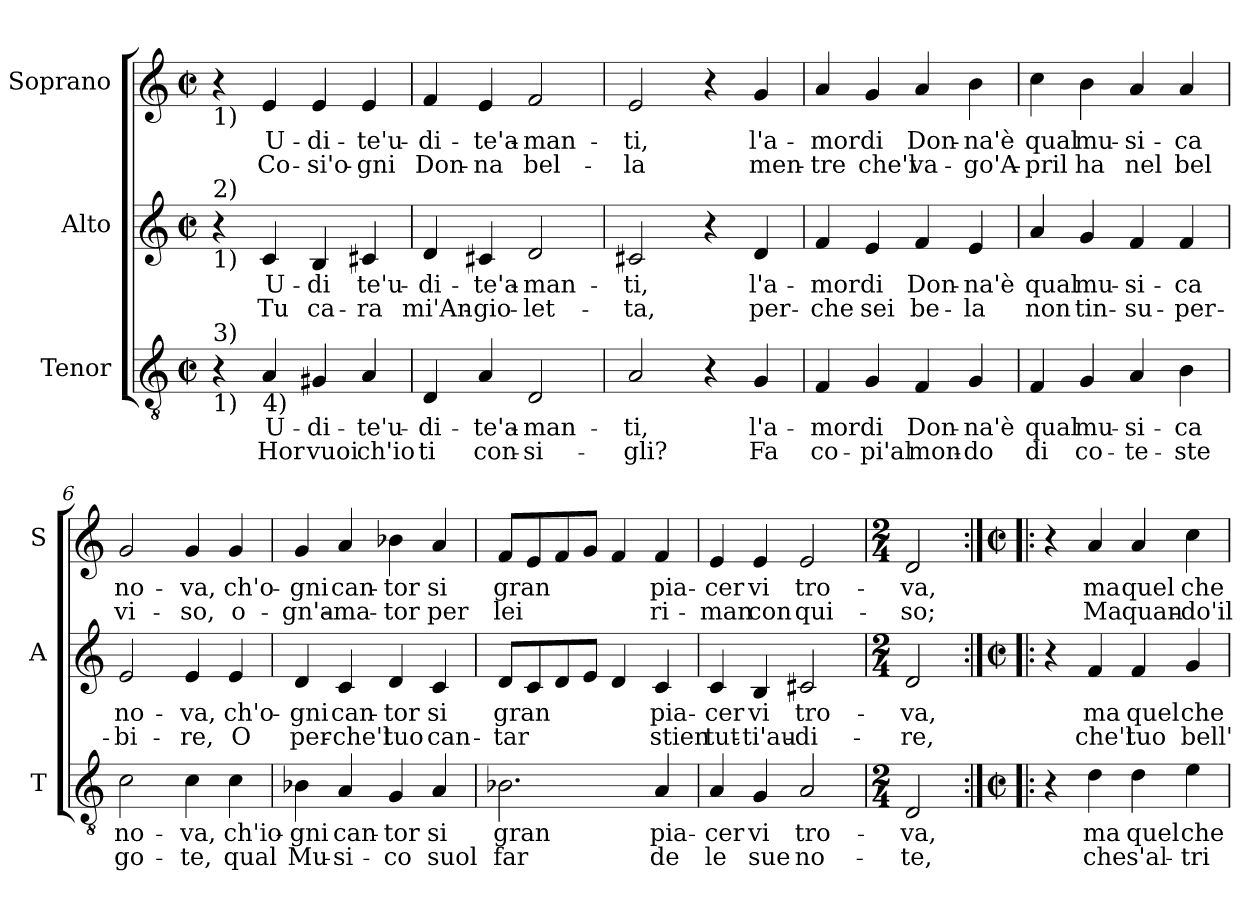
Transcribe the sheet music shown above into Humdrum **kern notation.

**kern	**text	**text	**kern	**text	**text	**kern	**text	**text
*part3	*part3	*part3	*part2	*part2	*part2	*part1	*part1	*part1
*staff3	*staff3	*staff3	*staff2	*staff2	*staff2	*staff1	*staff1	*staff1
*I"Tenor	*	*	*I"Alto	*	*	*I"Soprano	*	*
*I'T	*	*	*I'A	*	*	*I'S	*	*
*clefGv2	*	*	*clefG2	*	*	*clefG2	*	*
*k[]	*	*	*k[]	*	*	*k[]	*	*
*C:	*	*	*C:	*	*	*C:	*	*
*M2/2	*	*	*M2/2	*	*	*M2/2	*	*
*met(c|)	*	*	*met(c|)	*	*	*met(c|)	*	*
=1	=1	=1	=1	=1	=1	=1	=1	=1
!	!	!	!	!	!	!LO:TX:b:t=1)	!	!
!	!	!	!LO:TX:a:t=2)	!	!	!	!	!
!	!	!	!LO:TX:b:t=1)	!	!	!	!	!
!LO:TX:a:t=3)	!	!	!	!	!	!	!	!
!LO:TX:b:t=1)	!	!	!	!	!	!	!	!
4r	.	.	4r	.	.	4r	.	.
!LO:TX:b:t=4)	!	!	!	!	!	!	!	!
!	!LO:LY:b	!LO:LY:b	!	!LO:LY:b	!LO:LY:b	!	!LO:LY:b	!LO:LY:b
4A/	U-	Hor	4c/	U-	Tu	4e/	U-	Co-
!	!LO:LY:b	!LO:LY:b	!	!LO:LY:b	!LO:LY:b	!	!LO:LY:b	!LO:LY:b
4G#X/	-di-	vuoi	4B/	-di	ca-	4e/	-di-	-si'o-
!	!LO:LY:b	!LO:LY:b	!	!LO:LY:b	!LO:LY:b	!	!LO:LY:b	!LO:LY:b
4A/	-te'u-	ch'io	4c#X/	te'u-	-ra	4e/	-te'u-	-gni
=2	=2	=2	=2	=2	=2	=2	=2	=2
!	!LO:LY:b	!LO:LY:b	!	!LO:LY:b	!LO:LY:b	!	!LO:LY:b	!LO:LY:b
4D/	-di-	ti	4d/	-di-	mi'An-	4f/	-di-	Don-
!	!LO:LY:b	!LO:LY:b	!	!LO:LY:b	!LO:LY:b	!	!LO:LY:b	!LO:LY:b
4A/	-te'a-	con-	4c#X/	-te'a-	-gio-	4e/	-te'a-	-na
!	!LO:LY:b	!LO:LY:b	!	!LO:LY:b	!LO:LY:b	!	!LO:LY:b	!LO:LY:b
2D/	-man-	-si-	2d/	-man-	-let-	2f/	-man-	bel-
=3	=3	=3	=3	=3	=3	=3	=3	=3
!	!LO:LY:b	!LO:LY:b	!	!LO:LY:b	!LO:LY:b	!	!LO:LY:b	!LO:LY:b
2A/	-ti,	-gli?	2c#X/	-ti,	-ta,	2e/	-ti,	-la
4r	.	.	4r	.	.	4r	.	.
!	!LO:LY:b	!LO:LY:b	!	!LO:LY:b	!LO:LY:b	!	!LO:LY:b	!LO:LY:b
4G/	l'a-	Fa	4d/	l'a-	per-	4g/	l'a-	men-
=4	=4	=4	=4	=4	=4	=4	=4	=4
!	!LO:LY:b	!LO:LY:b	!	!LO:LY:b	!LO:LY:b	!	!LO:LY:b	!LO:LY:b
4F/	-mor	co-	4f/	-mor	-che	4a/	-mor	-tre
!	!LO:LY:b	!LO:LY:b	!	!LO:LY:b	!LO:LY:b	!	!LO:LY:b	!LO:LY:b
4G/	di	-pi'al	4e/	di	sei	4g/	di	che'l
!	!LO:LY:b	!LO:LY:b	!	!LO:LY:b	!LO:LY:b	!	!LO:LY:b	!LO:LY:b
4F/	Don-	mon-	4f/	Don-	be-	4a/	Don-	va-
!	!LO:LY:b	!LO:LY:b	!	!LO:LY:b	!LO:LY:b	!	!LO:LY:b	!LO:LY:b
4G/	-na'è	-do	4e/	-na'è	-la	4b\	-na'è	-go'A-
!!LO:LB:g=z
=5	=5	=5	=5	=5	=5	=5	=5	=5
!	!LO:LY:b	!LO:LY:b	!	!LO:LY:b	!LO:LY:b	!	!LO:LY:b	!LO:LY:b
4F/	qual	di	4a/	qual	non	4cc\	qual	-pril
!	!LO:LY:b	!LO:LY:b	!	!LO:LY:b	!LO:LY:b	!	!LO:LY:b	!LO:LY:b
4G/	mu-	co-	4g/	mu-	tin-	4b\	mu-	ha
!	!LO:LY:b	!LO:LY:b	!	!LO:LY:b	!LO:LY:b	!	!LO:LY:b	!LO:LY:b
4A/	-si-	-te-	4f/	-si-	-su-	4a/	-si-	nel
!	!LO:LY:b	!LO:LY:b	!	!LO:LY:b	!LO:LY:b	!	!LO:LY:b	!LO:LY:b
4B\	-ca	-ste	4f/	-ca	-per-	4a/	-ca	bel
=6	=6	=6	=6	=6	=6	=6	=6	=6
!	!LO:LY:b	!LO:LY:b	!	!LO:LY:b	!LO:LY:b	!	!LO:LY:b	!LO:LY:b
2c\	no-	go-	2e/	no-	-bi-	2g/	no-	vi-
!	!LO:LY:b	!LO:LY:b	!	!LO:LY:b	!LO:LY:b	!	!LO:LY:b	!LO:LY:b
4c\	-va,	-te,	4e/	-va,	-re,	4g/	-va,	-so,
!	!LO:LY:b	!LO:LY:b	!	!LO:LY:b	!LO:LY:b	!	!LO:LY:b	!LO:LY:b
4c\	ch'io-	qual	4e/	ch'o-	O	4g/	ch'o-	o-
=7	=7	=7	=7	=7	=7	=7	=7	=7
!	!LO:LY:b	!LO:LY:b	!	!LO:LY:b	!LO:LY:b	!	!LO:LY:b	!LO:LY:b
4B-X\	-gni	Mu-	4d/	-gni	per-	4g/	-gni	-gn'a-
!	!LO:LY:b	!LO:LY:b	!	!LO:LY:b	!LO:LY:b	!	!LO:LY:b	!LO:LY:b
4A/	can-	-si-	4c/	can-	-che'l	4a/	can-	-ma-
!	!LO:LY:b	!LO:LY:b	!	!LO:LY:b	!LO:LY:b	!	!LO:LY:b	!LO:LY:b
4G/	-tor	-co	4d/	-tor	tuo	4b-X\	-tor	-tor
!	!LO:LY:b	!LO:LY:b	!	!LO:LY:b	!LO:LY:b	!	!LO:LY:b	!LO:LY:b
4A/	si	suol	4c/	si	can-	4a/	si	per
=8	=8	=8	=8	=8	=8	=8	=8	=8
!	!LO:LY:b	!LO:LY:b	!	!LO:LY:b	!LO:LY:b	!	!LO:LY:b	!LO:LY:b
2.B-X\	gran	far	8d/L	gran	-tar	8f/L	gran	lei
.	.	.	8c/	.	.	8e/	.	.
.	.	.	8d/	.	.	8f/	.	.
.	.	.	8e/J	.	.	8g/J	.	.
.	.	.	4d/	.	.	4f/	.	.
!	!LO:LY:b	!LO:LY:b	!	!LO:LY:b	!LO:LY:b	!	!LO:LY:b	!LO:LY:b
4A/	pia-	de	4c/	pia-	stien	4f/	pia-	ri-
!!LO:PB:g=z
=9	=9	=9	=9	=9	=9	=9	=9	=9
!	!LO:LY:b	!LO:LY:b	!	!LO:LY:b	!LO:LY:b	!	!LO:LY:b	!LO:LY:b
4A/	-cer	le	4c/	-cer	tut-	4e/	-cer	-man
!	!LO:LY:b	!LO:LY:b	!	!LO:LY:b	!LO:LY:b	!	!LO:LY:b	!LO:LY:b
4G/	vi	sue	4B/	vi	-ti'au-	4e/	vi	con
!	!LO:LY:b	!LO:LY:b	!	!LO:LY:b	!LO:LY:b	!	!LO:LY:b	!LO:LY:b
2A/	tro-	no-	2c#X/	tro-	-di-	2e/	tro-	qui-
=10	=10	=10	=10	=10	=10	=10	=10	=10
*M2/4	*	*	*M2/4	*	*	*M2/4	*	*
!	!LO:LY:b	!LO:LY:b	!	!LO:LY:b	!LO:LY:b	!	!LO:LY:b	!LO:LY:b
2D/	-va,	-te,	2d/	-va,	-re,	2d/	-va,	-so;
=11:|!|:	=11:|!|:	=11:|!|:	=11:|!|:	=11:|!|:	=11:|!|:	=11:|!|:	=11:|!|:	=11:|!|:
*M2/2	*	*	*M2/2	*	*	*M2/2	*	*
*met(c|)	*	*	*met(c|)	*	*	*met(c|)	*	*
4r	.	.	4r	.	.	4r	.	.
!	!LO:LY:b	!LO:LY:b	!	!LO:LY:b	!LO:LY:b	!	!LO:LY:b	!LO:LY:b
4d\	ma	che	4f/	ma	che'l	4a/	ma	Ma
!	!LO:LY:b	!LO:LY:b	!	!LO:LY:b	!LO:LY:b	!	!LO:LY:b	!LO:LY:b
4d\	quel	s'al-	4f/	quel	tuo	4a/	quel	quan-
!	!LO:LY:b	!LO:LY:b	!	!LO:LY:b	!LO:LY:b	!	!LO:LY:b	!LO:LY:b
4e\	che	-tri	4g/	che	bell'	4cc\	che	-do'il
=	=	=	=	=	=	=	=	=
*-	*-	*-	*-	*-	*-	*-	*-	*-
